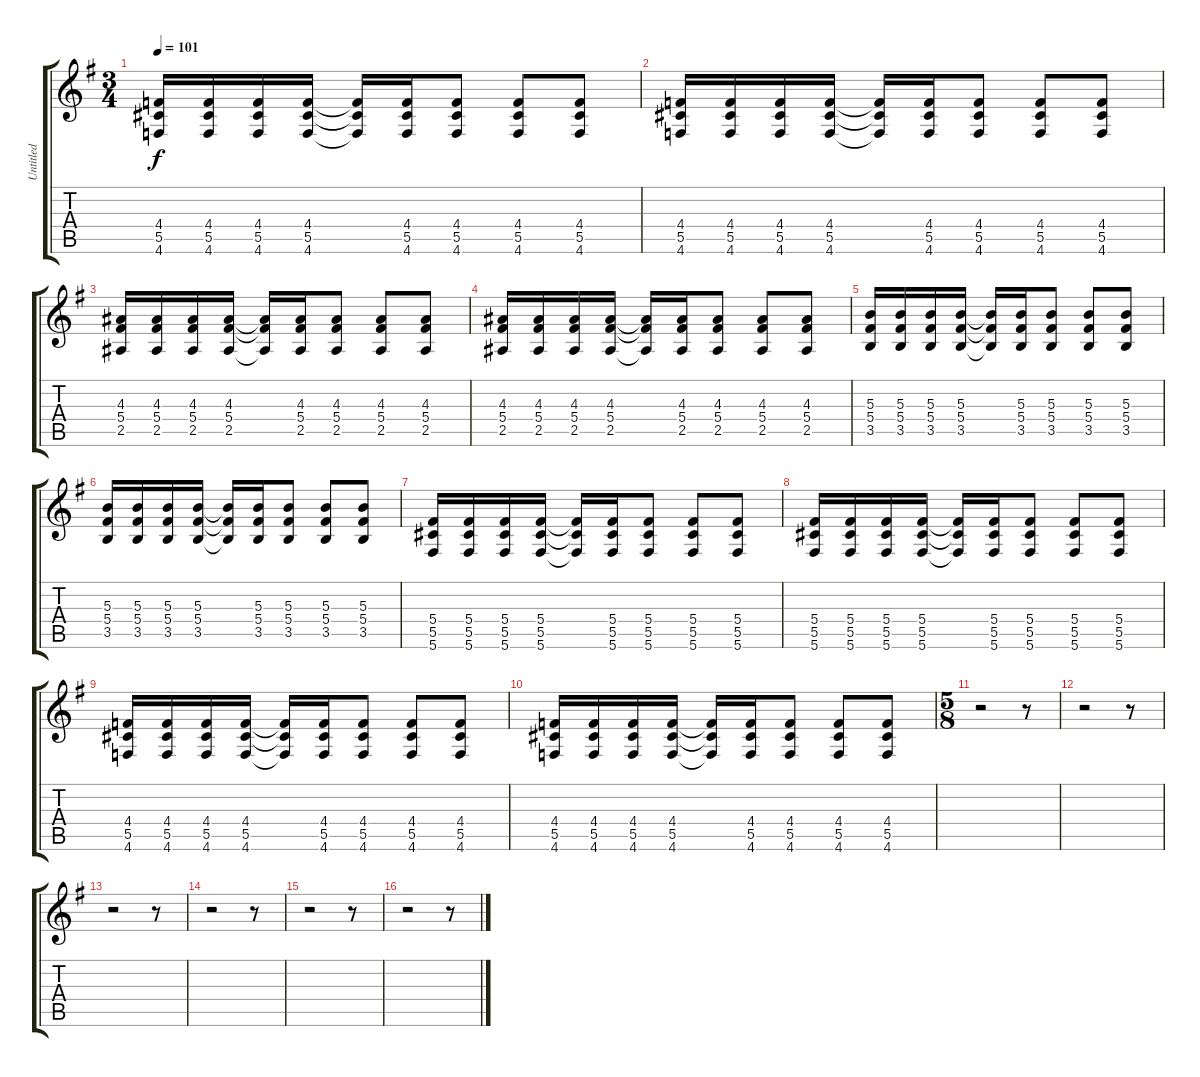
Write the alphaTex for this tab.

\track ("Untitled" "Untitled") {instrument electricguitarjazz}
\staff {score tabs}
\tuning (Eb4 Bb3 Gb3 Db3 Ab2 Db2) {hide}
\ts (3 4)
\tempo 101
\clef g2
\ks g
(4.4 5.5 4.6).16{dy f} (4.4 5.5 4.6).16 (4.4 5.5 4.6).16 (4.4 5.5 4.6).16 (4.4{t} 5.5{t} 4.6{t}).16 (4.4 5.5 4.6).16 (4.4 5.5 4.6).8 (4.4 5.5 4.6).8 (4.4 5.5 4.6).8 |
(4.4 5.5 4.6).16 (4.4 5.5 4.6).16 (4.4 5.5 4.6).16 (4.4 5.5 4.6).16 (4.4{t} 5.5{t} 4.6{t}).16 (4.4 5.5 4.6).16 (4.4 5.5 4.6).8 (4.4 5.5 4.6).8 (4.4 5.5 4.6).8 |
(4.3 5.4 2.5).16 (4.3 5.4 2.5).16 (4.3 5.4 2.5).16 (4.3 5.4 2.5).16 (4.3{t} 5.4{t} 2.5{t}).16 (4.3 5.4 2.5).16 (4.3 5.4 2.5).8 (4.3 5.4 2.5).8 (4.3 5.4 2.5).8 |
(4.3 5.4 2.5).16 (4.3 5.4 2.5).16 (4.3 5.4 2.5).16 (4.3 5.4 2.5).16 (4.3{t} 5.4{t} 2.5{t}).16 (4.3 5.4 2.5).16 (4.3 5.4 2.5).8 (4.3 5.4 2.5).8 (4.3 5.4 2.5).8 |
(5.3 5.4 3.5).16 (5.3 5.4 3.5).16 (5.3 5.4 3.5).16 (5.3 5.4 3.5).16 (5.3{t} 5.4{t} 3.5{t}).16 (5.3 5.4 3.5).16 (5.3 5.4 3.5).8 (5.3 5.4 3.5).8 (5.3 5.4 3.5).8 |
(5.3 5.4 3.5).16 (5.3 5.4 3.5).16 (5.3 5.4 3.5).16 (5.3 5.4 3.5).16 (5.3{t} 5.4{t} 3.5{t}).16 (5.3 5.4 3.5).16 (5.3 5.4 3.5).8 (5.3 5.4 3.5).8 (5.3 5.4 3.5).8 |
(5.4 5.5 5.6).16 (5.4 5.5 5.6).16 (5.4 5.5 5.6).16 (5.4 5.5 5.6).16 (5.4{t} 5.5{t} 5.6{t}).16 (5.4 5.5 5.6).16 (5.4 5.5 5.6).8 (5.4 5.5 5.6).8 (5.4 5.5 5.6).8 |
(5.4 5.5 5.6).16 (5.4 5.5 5.6).16 (5.4 5.5 5.6).16 (5.4 5.5 5.6).16 (5.4{t} 5.5{t} 5.6{t}).16 (5.4 5.5 5.6).16 (5.4 5.5 5.6).8 (5.4 5.5 5.6).8 (5.4 5.5 5.6).8 |
(4.4 5.5 4.6).16 (4.4 5.5 4.6).16 (4.4 5.5 4.6).16 (4.4 5.5 4.6).16 (4.4{t} 5.5{t} 4.6{t}).16 (4.4 5.5 4.6).16 (4.4 5.5 4.6).8 (4.4 5.5 4.6).8 (4.4 5.5 4.6).8 |
(4.4 5.5 4.6).16 (4.4 5.5 4.6).16 (4.4 5.5 4.6).16 (4.4 5.5 4.6).16 (4.4{t} 5.5{t} 4.6{t}).16 (4.4 5.5 4.6).16 (4.4 5.5 4.6).8 (4.4 5.5 4.6).8 (4.4 5.5 4.6).8 |
\ts (5 8)
r.2 r.8 |
r.2 r.8 |
r.2 r.8 |
r.2 r.8 |
r.2 r.8 |
r.2 r.8
